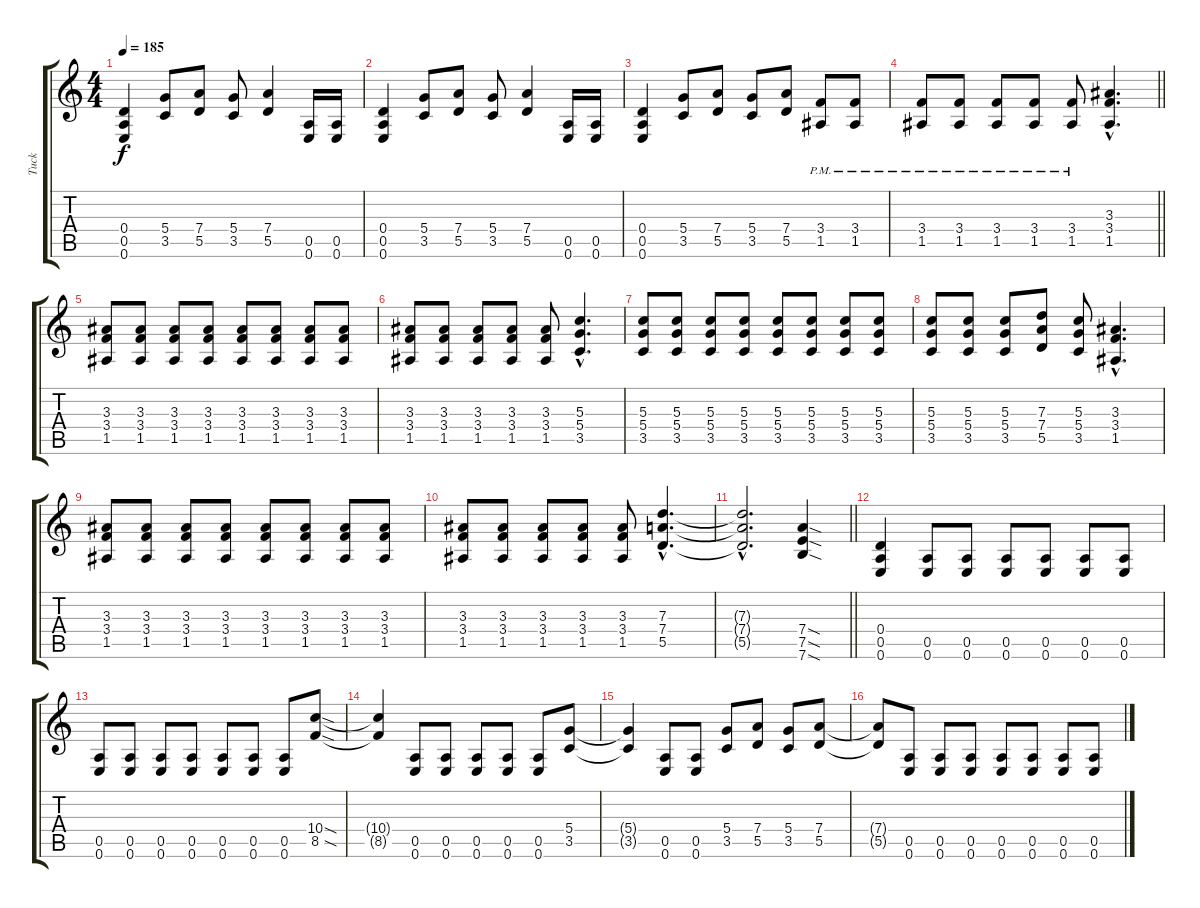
\track ("Tuck" "Tuck") {instrument distortionguitar}
\staff {score tabs}
\tuning (E4 B3 G3 D3 A2 E2) {hide}
\ts (4 4)
\tempo 185
\clef g2
\ks c
(0.4 0.5 0.6).4{dy f} (5.4 3.5).8 (7.4 5.5).8 (5.4 3.5).8 (7.4 5.5).4 (0.5 0.6).16 (0.5 0.6).16 |
(0.4 0.5 0.6).4 (5.4 3.5).8 (7.4 5.5).8 (5.4 3.5).8 (7.4 5.5).4 (0.5 0.6).16 (0.5 0.6).16 |
(0.4 0.5 0.6).4 (5.4 3.5).8 (7.4 5.5).8 (5.4 3.5).8 (7.4 5.5).8 (3.4{pm} 1.5{pm}).8 (3.4{pm} 1.5{pm}).8 |
\barLineRight lightlight
(3.4{pm} 1.5{pm}).8 (3.4{pm} 1.5{pm}).8 (3.4{pm} 1.5{pm}).8 (3.4{pm} 1.5{pm}).8 (3.4{pm} 1.5{pm}).8 (3.3{hac} 3.4{hac} 1.5{hac}).4{d} |
(3.3 3.4 1.5).8 (3.3 3.4 1.5).8 (3.3 3.4 1.5).8 (3.3 3.4 1.5).8 (3.3 3.4 1.5).8 (3.3 3.4 1.5).8 (3.3 3.4 1.5).8 (3.3 3.4 1.5).8 |
(3.3 3.4 1.5).8 (3.3 3.4 1.5).8 (3.3 3.4 1.5).8 (3.3 3.4 1.5).8 (3.3 3.4 1.5).8 (5.3{hac} 5.4{hac} 3.5{hac}).4{d} |
(5.3 5.4 3.5).8 (5.3 5.4 3.5).8 (5.3 5.4 3.5).8 (5.3 5.4 3.5).8 (5.3 5.4 3.5).8 (5.3 5.4 3.5).8 (5.3 5.4 3.5).8 (5.3 5.4 3.5).8 |
(5.3 5.4 3.5).8 (5.3 5.4 3.5).8 (5.3 5.4 3.5).8 (7.3 7.4 5.5).8 (5.3 5.4 3.5).8 (3.3{hac} 3.4{hac} 1.5{hac}).4{d} |
(3.3 3.4 1.5).8 (3.3 3.4 1.5).8 (3.3 3.4 1.5).8 (3.3 3.4 1.5).8 (3.3 3.4 1.5).8 (3.3 3.4 1.5).8 (3.3 3.4 1.5).8 (3.3 3.4 1.5).8 |
(3.3 3.4 1.5).8 (3.3 3.4 1.5).8 (3.3 3.4 1.5).8 (3.3 3.4 1.5).8 (3.3 3.4 1.5).8 (7.3{hac} 7.4{hac} 5.5{hac}).4{d} |
\barLineRight lightlight
(7.3{hac t} 7.4{hac t} 5.5{hac t}).2{d} (7.4{sod} 7.5{sod} 7.6{sod}).4 |
(0.4 0.5 0.6).4 (0.5 0.6).8 (0.5 0.6).8 (0.5 0.6).8 (0.5 0.6).8 (0.5 0.6).8 (0.5 0.6).8 |
(0.5 0.6).8 (0.5 0.6).8 (0.5 0.6).8 (0.5 0.6).8 (0.5 0.6).8 (0.5 0.6).8 (0.5 0.6).8 (10.4{sod} 8.5{sod}).8 |
(10.4{t} 8.5{t}).4 (0.5 0.6).8 (0.5 0.6).8 (0.5 0.6).8 (0.5 0.6).8 (0.5 0.6).8 (5.4 3.5).8 |
(5.4{t} 3.5{t}).4 (0.5 0.6).8 (0.5 0.6).8 (5.4 3.5).8 (7.4 5.5).8 (5.4 3.5).8 (7.4 5.5).8 |
(7.4{t} 5.5{t}).8 (0.5 0.6).8 (0.5 0.6).8 (0.5 0.6).8 (0.5 0.6).8 (0.5 0.6).8 (0.5 0.6).8 (0.5 0.6).8
